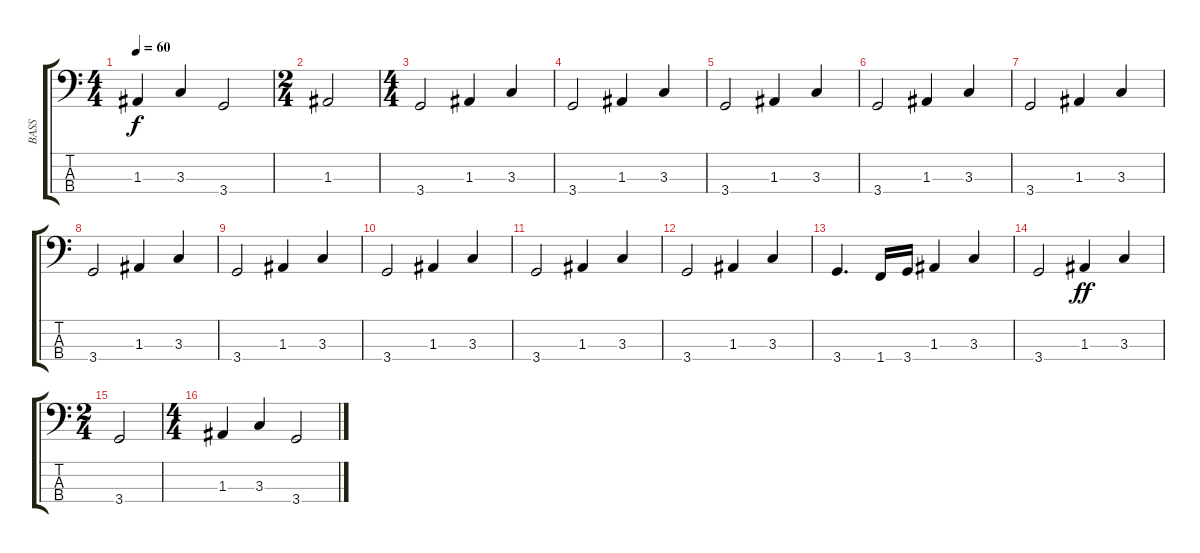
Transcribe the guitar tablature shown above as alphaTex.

\track ("BASS" "BASS") {instrument electricbassfinger}
\staff {score tabs}
\tuning (G2 D2 A1 E1) {hide}
\ts (4 4)
\tempo 60
\clef f4
\ks c
1.3.4{dy f} 3.3.4 3.4.2 |
\ts (2 4)
1.3.2 |
\ts (4 4)
3.4.2 1.3.4 3.3.4 |
3.4.2 1.3.4 3.3.4 |
3.4.2 1.3.4 3.3.4 |
3.4.2 1.3.4 3.3.4 |
3.4.2 1.3.4 3.3.4 |
3.4.2 1.3.4 3.3.4 |
3.4.2 1.3.4 3.3.4 |
3.4.2 1.3.4 3.3.4 |
3.4.2 1.3.4 3.3.4 |
3.4.2 1.3.4 3.3.4 |
3.4.4{d} 1.4.16 3.4.16 1.3.4 3.3.4 |
3.4.2 1.3.4{dy ff} 3.3.4 |
\ts (2 4)
3.4.2 |
\ts (4 4)
1.3.4 3.3.4 3.4.2
